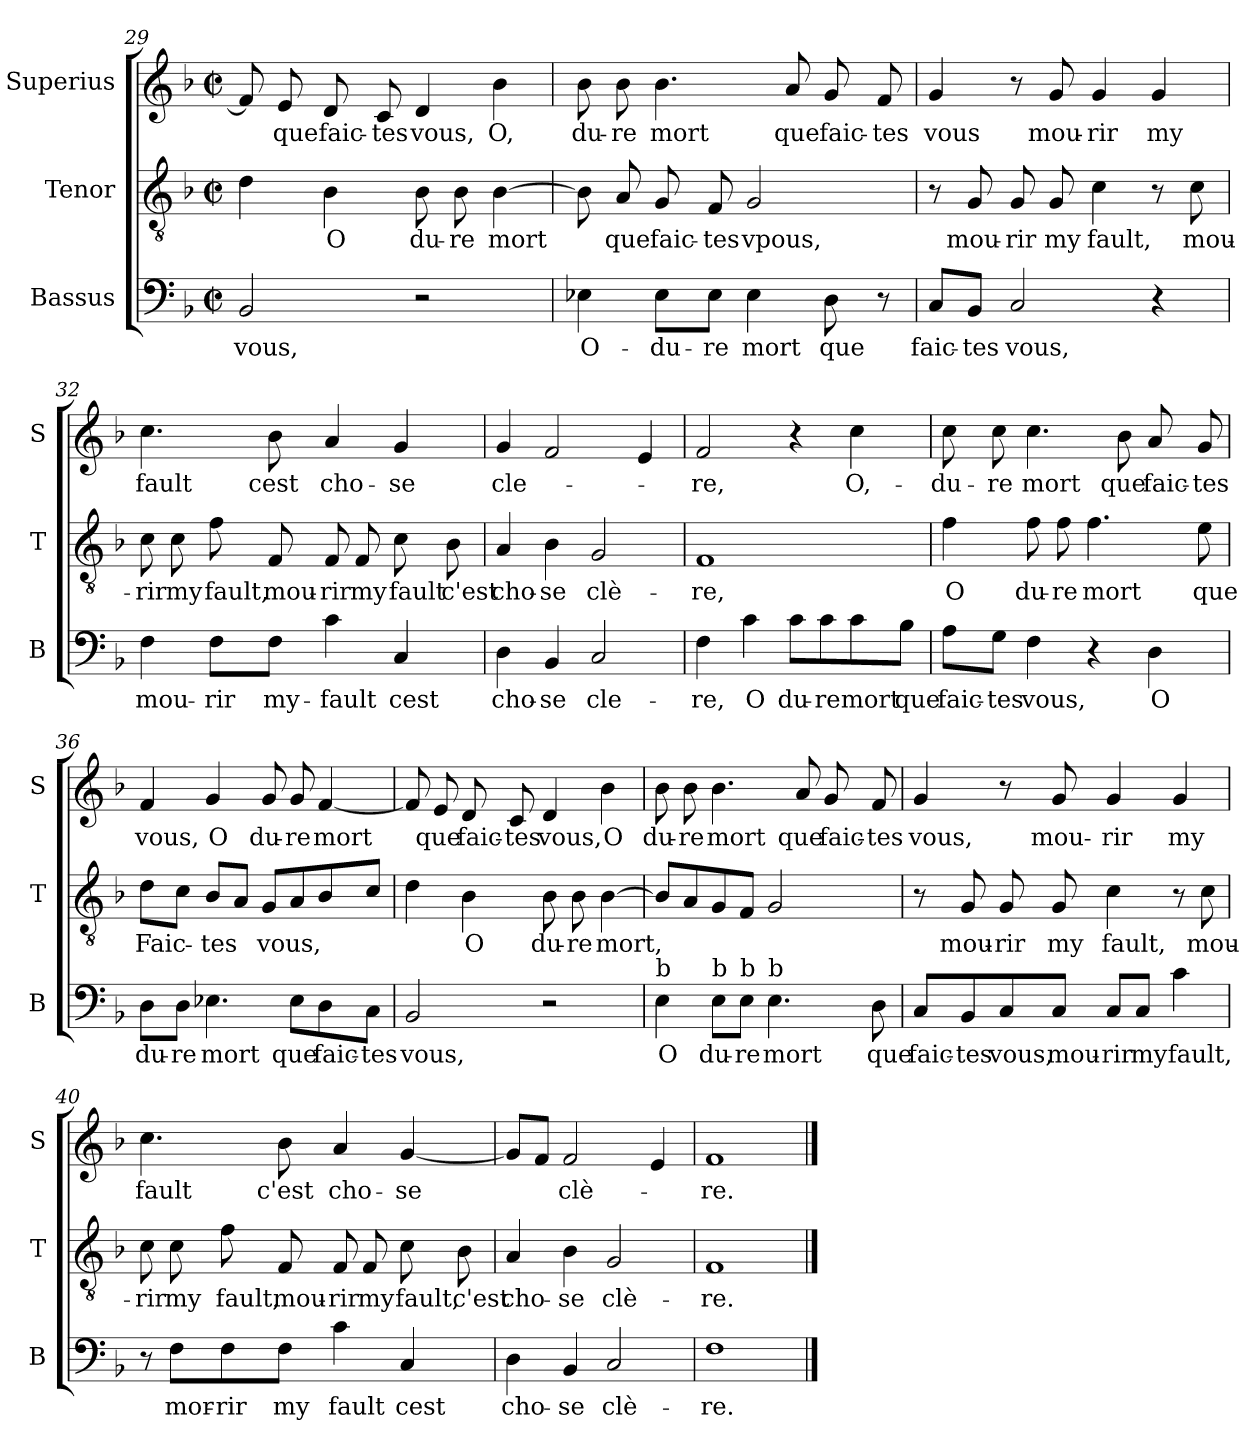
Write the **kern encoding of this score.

**kern	**text	**kern	**text	**kern	**text
*part3	*part3	*part2	*part2	*part1	*part1
*staff3	*staff3	*staff2	*staff2	*staff1	*staff1
*I"Bassus	*	*I"Tenor	*	*I"Superius	*
*I'B	*	*I'T	*	*I'S	*
*clefF4	*	*clefGv2	*	*clefG2	*
*k[b-]	*	*k[b-]	*	*k[b-]	*
*F:	*	*F:	*	*F:	*
*M2/2	*	*M2/2	*	*M2/2	*
*met(c|)	*	*met(c|)	*	*met(c|)	*
=29	=29	=29	=29	=29	=29
!	!LO:LY:b	!	!	!	!
2BB-/	vous,	4d\	.	8f/]	.
!	!	!	!	!	!LO:LY:b
.	.	.	.	8e/	que
!	!	!	!LO:LY:b	!	!LO:LY:b
.	.	4B-\	O	8d/	faic-
!	!	!	!	!	!LO:LY:b
.	.	.	.	8c/	-tes
!	!	!	!LO:LY:b	!	!LO:LY:b
2r	.	8B-\	du-	4d/	vous,
!	!	!	!LO:LY:b	!	!
.	.	8B-\	-re	.	.
!	!	!	!LO:LY:b	!	!LO:LY:b
.	.	[4B-\	mort	4b-\	O,
!!LO:LB:g=z
=30	=30	=30	=30	=30	=30
!	!LO:LY:b	!	!	!	!LO:LY:b
4E-X\	O-	8B-\]	.	8b-\	du-
!	!	!	!LO:LY:b	!	!LO:LY:b
.	.	8A/	que	8b-\	-re
!	!LO:LY:b	!	!LO:LY:b	!	!LO:LY:b
8E-\L	-du-	8G/	faic-	4.b-\	mort
!	!LO:LY:b	!	!LO:LY:b	!	!
8E-\J	-re	8F/	-tes	.	.
!	!LO:LY:b	!	!LO:LY:b	!	!
4E-\	mort	2G/	vpous,	.	.
!	!	!	!	!	!LO:LY:b
.	.	.	.	8a/	que
!	!LO:LY:b	!	!	!	!LO:LY:b
8D\	que	.	.	8g/	faic-
!	!	!	!	!	!LO:LY:b
8r	.	.	.	8f/	-tes
=31	=31	=31	=31	=31	=31
!	!LO:LY:b	!	!	!	!LO:LY:b
8C/L	faic-	8r	.	4g/	vous
!	!LO:LY:b	!	!LO:LY:b	!	!
8BB-/J	-tes	8G/	mou-	.	.
!	!LO:LY:b	!	!LO:LY:b	!	!
2C/	vous,	8G/	-rir	8r	.
!	!	!	!LO:LY:b	!	!LO:LY:b
.	.	8G/	my	8g/	mou-
!	!	!	!LO:LY:b	!	!LO:LY:b
.	.	4c\	fault,	4g/	-rir
!	!	!	!	!	!LO:LY:b
4r	.	8r	.	4g/	my
!	!	!	!LO:LY:b	!	!
.	.	8c\	mou-	.	.
=32	=32	=32	=32	=32	=32
!	!LO:LY:b	!	!LO:LY:b	!	!LO:LY:b
4F\	mou-	8c\	-rir	4.cc\	fault
!	!	!	!LO:LY:b	!	!
.	.	8c\	my	.	.
!	!LO:LY:b	!	!LO:LY:b	!	!
8F\L	-rir	8f\	fault,	.	.
!	!LO:LY:b	!	!LO:LY:b	!	!LO:LY:b
8F\J	my-	8F/	mou-	8b-\	cest
!	!LO:LY:b	!	!LO:LY:b	!	!LO:LY:b
4c\	-fault	8F/	-rir	4a/	cho-
!	!	!	!LO:LY:b	!	!
.	.	8F/	my	.	.
!	!LO:LY:b	!	!LO:LY:b	!	!LO:LY:b
4C/	cest	8c\	fault	4g/	-se
!	!	!	!LO:LY:b	!	!
.	.	8B-\	c'est	.	.
!!LO:PB:g=z
=33	=33	=33	=33	=33	=33
!	!LO:LY:b	!	!LO:LY:b	!	!LO:LY:b
4D\	cho-	4A/	cho-	4g/	cle-
!	!LO:LY:b	!	!LO:LY:b	!	!
4BB-/	-se	4B-\	-se	2f/	.
!	!LO:LY:b	!	!LO:LY:b	!	!
2C/	cle-	2G/	clè-	.	.
.	.	.	.	4e/	.
=34	=34	=34	=34	=34	=34
!	!LO:LY:b	!	!LO:LY:b	!	!LO:LY:b
4F\	-re,	1F	-re,	2f/	-re,
!	!LO:LY:b	!	!	!	!
4c\	O	.	.	.	.
!	!LO:LY:b	!	!	!	!
8c\L	du-	.	.	4r	.
!	!LO:LY:b	!	!	!	!
8c\	-re	.	.	.	.
!	!LO:LY:b	!	!	!	!LO:LY:b
8c\	mort	.	.	4cc\	O,-
!	!LO:LY:b	!	!	!	!
8B-\J	que	.	.	.	.
=35	=35	=35	=35	=35	=35
!	!LO:LY:b	!	!LO:LY:b	!	!LO:LY:b
8A\L	faic-	4f\	O	8cc\	-du-
!	!LO:LY:b	!	!	!	!LO:LY:b
8G\J	-tes	.	.	8cc\	-re
!	!LO:LY:b	!	!LO:LY:b	!	!LO:LY:b
4F\	vous,	8f\	du-	4.cc\	mort
!	!	!	!LO:LY:b	!	!
.	.	8f\	-re	.	.
!	!	!	!LO:LY:b	!	!
4r	.	4.f\	mort	.	.
!	!	!	!	!	!LO:LY:b
.	.	.	.	8b-\	que
!	!LO:LY:b	!	!	!	!LO:LY:b
4D\	O	.	.	8a/	faic-
!	!	!	!LO:LY:b	!	!LO:LY:b
.	.	8e\	que	8g/	-tes
!!LO:LB:g=z
=36	=36	=36	=36	=36	=36
!	!LO:LY:b	!	!LO:LY:b	!	!LO:LY:b
8D\L	du-	8d\L	Faic-	4f/	vous,
!	!LO:LY:b	!	!	!	!
8D\J	-re	8c\J	.	.	.
!	!LO:LY:b	!	!LO:LY:b	!	!LO:LY:b
4.E-X\	mort	8B-/L	-tes	4g/	O
.	.	8A/J	.	.	.
!	!	!	!LO:LY:b	!	!LO:LY:b
.	.	8G/L	vous,	8g/	du-
!	!LO:LY:b	!	!	!	!LO:LY:b
8E-\L	que	8A/	.	8g/	-re
!	!LO:LY:b	!	!	!	!LO:LY:b
8D\	faic-	8B-/	.	[4f/	mort
!	!LO:LY:b	!	!	!	!
8C\J	-tes	8c/J	.	.	.
=37	=37	=37	=37	=37	=37
!	!LO:LY:b	!	!	!	!
2BB-/	vous,	4d\	.	8f/]	.
!	!	!	!	!	!LO:LY:b
.	.	.	.	8e/	que
!	!	!	!LO:LY:b	!	!LO:LY:b
.	.	4B-\	O	8d/	faic-
!	!	!	!	!	!LO:LY:b
.	.	.	.	8c/	-tes
!	!	!	!LO:LY:b	!	!LO:LY:b
2r	.	8B-\	du-	4d/	vous,
!	!	!	!LO:LY:b	!	!
.	.	8B-\	-re	.	.
!	!	!	!LO:LY:b	!	!LO:LY:b
.	.	[4B-\	mort,	4b-\	O
=38	=38	=38	=38	=38	=38
!LO:TX:a:t=b	!	!	!	!	!
!	!LO:LY:b	!	!	!	!LO:LY:b
4E\	O	8B-/L]	.	8b-\	du-
!	!	!	!	!	!LO:LY:b
.	.	8A/	.	8b-\	-re
!LO:TX:a:t=b	!	!	!	!	!
!	!LO:LY:b	!	!	!	!LO:LY:b
8E\L	du-	8G/	.	4.b-\	mort
!LO:TX:a:t=b	!	!	!	!	!
!	!LO:LY:b	!	!	!	!
8E\J	-re	8F/J	.	.	.
!LO:TX:a:t=b	!	!	!	!	!
!	!LO:LY:b	!	!	!	!
4.E\	mort	2G/	.	.	.
!	!	!	!	!	!LO:LY:b
.	.	.	.	8a/	que
!	!	!	!	!	!LO:LY:b
.	.	.	.	8g/	faic-
!	!LO:LY:b	!	!	!	!LO:LY:b
8D\	que	.	.	8f/	-tes
!!LO:LB:g=z
=39	=39	=39	=39	=39	=39
!	!LO:LY:b	!	!	!	!LO:LY:b
8C/L	faic-	8r	.	4g/	vous,
!	!LO:LY:b	!	!LO:LY:b	!	!
8BB-/	-tes	8G/	mou-	.	.
!	!LO:LY:b	!	!LO:LY:b	!	!
8C/	vous,	8G/	-rir	8r	.
!	!LO:LY:b	!	!LO:LY:b	!	!LO:LY:b
8C/J	mou-	8G/	my	8g/	mou-
!	!LO:LY:b	!	!LO:LY:b	!	!LO:LY:b
8C/L	-rir	4c\	fault,	4g/	-rir
!	!LO:LY:b	!	!	!	!
8C/J	my	.	.	.	.
!	!LO:LY:b	!	!	!	!LO:LY:b
4c\	fault,	8r	.	4g/	my
!	!	!	!LO:LY:b	!	!
.	.	8c\	mou-	.	.
=40	=40	=40	=40	=40	=40
!	!	!	!LO:LY:b	!	!LO:LY:b
8r	.	8c\	-rir	4.cc\	fault
!	!LO:LY:b	!	!LO:LY:b	!	!
8F\L	mor-	8c\	my	.	.
!	!LO:LY:b	!	!LO:LY:b	!	!
8F\	-rir	8f\	fault,	.	.
!	!LO:LY:b	!	!LO:LY:b	!	!LO:LY:b
8F\J	my	8F/	mou-	8b-\	c'est
!	!LO:LY:b	!	!LO:LY:b	!	!LO:LY:b
4c\	fault	8F/	-rir	4a/	cho-
!	!	!	!LO:LY:b	!	!
.	.	8F/	my	.	.
!	!LO:LY:b	!	!LO:LY:b	!	!LO:LY:b
4C/	cest	8c\	fault,	[4g/	-se
!	!	!	!LO:LY:b	!	!
.	.	8B-\	c'est	.	.
=41	=41	=41	=41	=41	=41
!	!LO:LY:b	!	!LO:LY:b	!	!
4D\	cho-	4A/	cho-	8g/L]	.
.	.	.	.	8f/J	.
!	!LO:LY:b	!	!LO:LY:b	!	!LO:LY:b
4BB-/	-se	4B-\	-se	2f/	clè-
!	!LO:LY:b	!	!LO:LY:b	!	!
2C/	clè-	2G/	clè-	.	.
.	.	.	.	4e/	.
=42	=42	=42	=42	=42	=42
!	!LO:LY:b	!	!LO:LY:b	!	!LO:LY:b
1F	-re.	1F	-re.	1f	-re.
==	==	==	==	==	==
*-	*-	*-	*-	*-	*-
